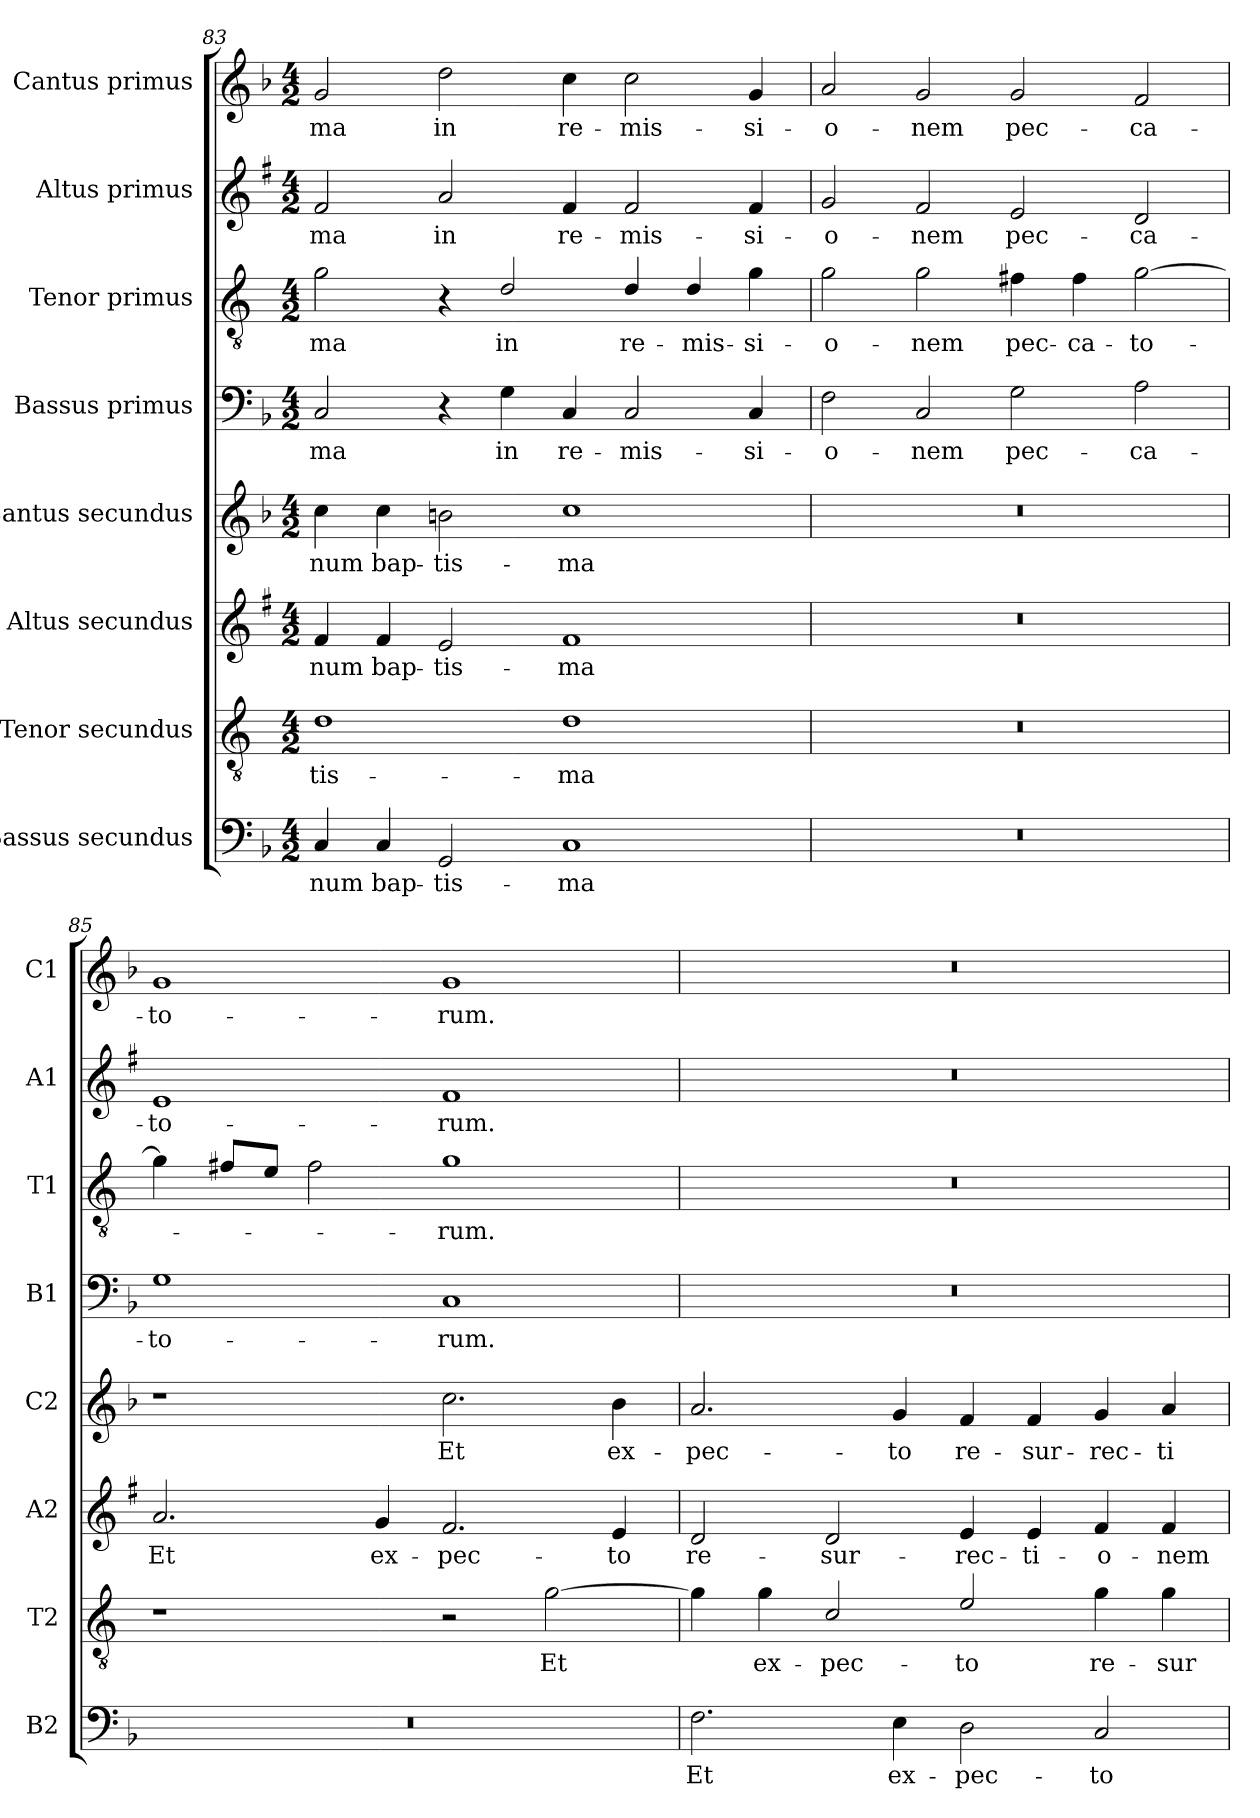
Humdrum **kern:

**kern	**text	**kern	**text	**kern	**text	**kern	**text	**kern	**text	**kern	**text	**kern	**text	**kern	**text
*part8	*part8	*part7	*part7	*part6	*part6	*part5	*part5	*part4	*part4	*part3	*part3	*part2	*part2	*part1	*part1
*staff8	*staff8	*staff7	*staff7	*staff6	*staff6	*staff5	*staff5	*staff4	*staff4	*staff3	*staff3	*staff2	*staff2	*staff1	*staff1
*I"Bassus secundus	*	*I"Tenor secundus	*	*I"Altus secundus	*	*I"Cantus secundus	*	*I"Bassus primus	*	*I"Tenor primus	*	*I"Altus primus	*	*I"Cantus primus	*
*I'B2	*	*I'T2	*	*I'A2	*	*I'C2	*	*I'B1	*	*I'T1	*	*I'A1	*	*I'C1	*
*clefF4	*	*clefGv2	*	*clefG2	*	*clefG2	*	*clefF4	*	*clefGv2	*	*clefG2	*	*clefG2	*
*	*	*ITrd4c7	*	*ITrd1c2	*	*	*	*	*	*ITrd4c7	*	*ITrd1c2	*	*	*
*k[b-]	*	*k[b-]	*	*k[b-]	*	*k[b-]	*	*k[b-]	*	*k[b-]	*	*k[b-]	*	*k[b-]	*
*F:	*	*F:	*	*F:	*	*F:	*	*F:	*	*F:	*	*F:	*	*F:	*
*M4/2	*	*M4/2	*	*M4/2	*	*M4/2	*	*M4/2	*	*M4/2	*	*M4/2	*	*M4/2	*
=83	=83	=83	=83	=83	=83	=83	=83	=83	=83	=83	=83	=83	=83	=83	=83
!	!LO:LY:b	!	!LO:LY:b	!	!LO:LY:b	!	!LO:LY:b	!	!LO:LY:b	!	!LO:LY:b	!	!LO:LY:b	!	!LO:LY:b
4C/	-num	1G	-tis-	4e/	-num	4cc\	-num	2C/	-ma	2c\	-ma	2e/	-ma	2g/	-ma
!	!LO:LY:b	!	!	!	!LO:LY:b	!	!LO:LY:b	!	!	!	!	!	!	!	!
4C/	bap-	.	.	4e/	bap-	4cc\	bap-	.	.	.	.	.	.	.	.
!	!LO:LY:b	!	!	!	!LO:LY:b	!	!LO:LY:b	!	!	!	!	!	!LO:LY:b	!	!LO:LY:b
2GG/	-tis-	.	.	2d/	-tis-	2bn\	-tis-	4r	.	4r	.	2g/	in	2dd\	in
!	!	!	!	!	!	!	!	!	!LO:LY:b	!	!LO:LY:b	!	!	!	!
.	.	.	.	.	.	.	.	4G\	in	2G/	in	.	.	.	.
!	!LO:LY:b	!	!LO:LY:b	!	!LO:LY:b	!	!LO:LY:b	!	!LO:LY:b	!	!	!	!LO:LY:b	!	!LO:LY:b
1C	-ma	1G	-ma	1e	-ma	1cc	-ma	4C/	re-	.	.	4e/	re-	4cc\	re-
!	!	!	!	!	!	!	!	!	!LO:LY:b	!	!LO:LY:b	!	!LO:LY:b	!	!LO:LY:b
.	.	.	.	.	.	.	.	2C/	-mis-	4G/	re-	2e/	-mis-	2cc\	-mis-
!	!	!	!	!	!	!	!	!	!	!	!LO:LY:b	!	!	!	!
.	.	.	.	.	.	.	.	.	.	4G/	-mis-	.	.	.	.
!	!	!	!	!	!	!	!	!	!LO:LY:b	!	!LO:LY:b	!	!LO:LY:b	!	!LO:LY:b
.	.	.	.	.	.	.	.	4C/	-si-	4c\	-si-	4e/	-si-	4g/	-si-
=84	=84	=84	=84	=84	=84	=84	=84	=84	=84	=84	=84	=84	=84	=84	=84
!	!	!	!	!	!	!	!	!	!LO:LY:b	!	!LO:LY:b	!	!LO:LY:b	!	!LO:LY:b
0r	.	0r	.	0r	.	0r	.	2F\	-o-	2c\	-o-	2f/	-o-	2a/	-o-
!	!	!	!	!	!	!	!	!	!LO:LY:b	!	!LO:LY:b	!	!LO:LY:b	!	!LO:LY:b
.	.	.	.	.	.	.	.	2C/	-nem	2c\	-nem	2e/	-nem	2g/	-nem
!	!	!	!	!	!	!	!	!	!LO:LY:b	!	!LO:LY:b	!	!LO:LY:b	!	!LO:LY:b
.	.	.	.	.	.	.	.	2G\	pec-	4Bn\	pec-	2d/	pec-	2g/	pec-
!	!	!	!	!	!	!	!	!	!	!	!LO:LY:b	!	!	!	!
.	.	.	.	.	.	.	.	.	.	4B\	-ca-	.	.	.	.
!	!	!	!	!	!	!	!	!	!LO:LY:b	!	!LO:LY:b	!	!LO:LY:b	!	!LO:LY:b
.	.	.	.	.	.	.	.	2A\	-ca-	[2c\	-to-	2c/	-ca-	2f/	-ca-
!!LO:LB:g=z
=85	=85	=85	=85	=85	=85	=85	=85	=85	=85	=85	=85	=85	=85	=85	=85
!	!	!	!	!	!LO:LY:b	!	!	!	!LO:LY:b	!	!	!	!LO:LY:b	!	!LO:LY:b
0r	.	1r	.	2.g/	Et	1r	.	1G	-to-	4c\]	.	1d	-to-	1g	-to-
.	.	.	.	.	.	.	.	.	.	8Bn/L	.	.	.	.	.
.	.	.	.	.	.	.	.	.	.	8A/J	.	.	.	.	.
.	.	.	.	.	.	.	.	.	.	2B\	.	.	.	.	.
!	!	!	!	!	!LO:LY:b	!	!	!	!	!	!	!	!	!	!
.	.	.	.	4f/	ex-	.	.	.	.	.	.	.	.	.	.
!	!	!	!	!	!LO:LY:b	!	!LO:LY:b	!	!LO:LY:b	!	!LO:LY:b	!	!LO:LY:b	!	!LO:LY:b
.	.	2r	.	2.e/	-pec-	2.cc\	Et	1C	-rum.	1c	-rum.	1e	-rum.	1g	-rum.
!	!	!	!LO:LY:b	!	!	!	!	!	!	!	!	!	!	!	!
.	.	[2c\	Et	.	.	.	.	.	.	.	.	.	.	.	.
!	!	!	!	!	!LO:LY:b	!	!LO:LY:b	!	!	!	!	!	!	!	!
.	.	.	.	4d/	-to	4b-\	ex-	.	.	.	.	.	.	.	.
=86	=86	=86	=86	=86	=86	=86	=86	=86	=86	=86	=86	=86	=86	=86	=86
!	!LO:LY:b	!	!	!	!LO:LY:b	!	!LO:LY:b	!	!	!	!	!	!	!	!
2.F\	Et	4c\]	.	2c/	re-	2.a/	-pec-	0r	.	0r	.	0r	.	0r	.
!	!	!	!LO:LY:b	!	!	!	!	!	!	!	!	!	!	!	!
.	.	4c\	ex-	.	.	.	.	.	.	.	.	.	.	.	.
!	!	!	!LO:LY:b	!	!LO:LY:b	!	!	!	!	!	!	!	!	!	!
.	.	2F/	-pec-	2c/	-sur-	.	.	.	.	.	.	.	.	.	.
!	!LO:LY:b	!	!	!	!	!	!LO:LY:b	!	!	!	!	!	!	!	!
4E\	ex-	.	.	.	.	4g/	-to	.	.	.	.	.	.	.	.
!	!LO:LY:b	!	!LO:LY:b	!	!LO:LY:b	!	!LO:LY:b	!	!	!	!	!	!	!	!
2D\	-pec-	2A/	-to	4d/	-rec-	4f/	re-	.	.	.	.	.	.	.	.
!	!	!	!	!	!LO:LY:b	!	!LO:LY:b	!	!	!	!	!	!	!	!
.	.	.	.	4d/	-ti-	4f/	-sur-	.	.	.	.	.	.	.	.
!	!LO:LY:b	!	!LO:LY:b	!	!LO:LY:b	!	!LO:LY:b	!	!	!	!	!	!	!	!
2C/	-to	4c\	re-	4e/	-o-	4g/	-rec-	.	.	.	.	.	.	.	.
!	!	!	!LO:LY:b	!	!LO:LY:b	!	!LO:LY:b	!	!	!	!	!	!	!	!
.	.	4c\	-sur-	4e/	-nem	4a/	-ti-	.	.	.	.	.	.	.	.
=	=	=	=	=	=	=	=	=	=	=	=	=	=	=	=
*-	*-	*-	*-	*-	*-	*-	*-	*-	*-	*-	*-	*-	*-	*-	*-
